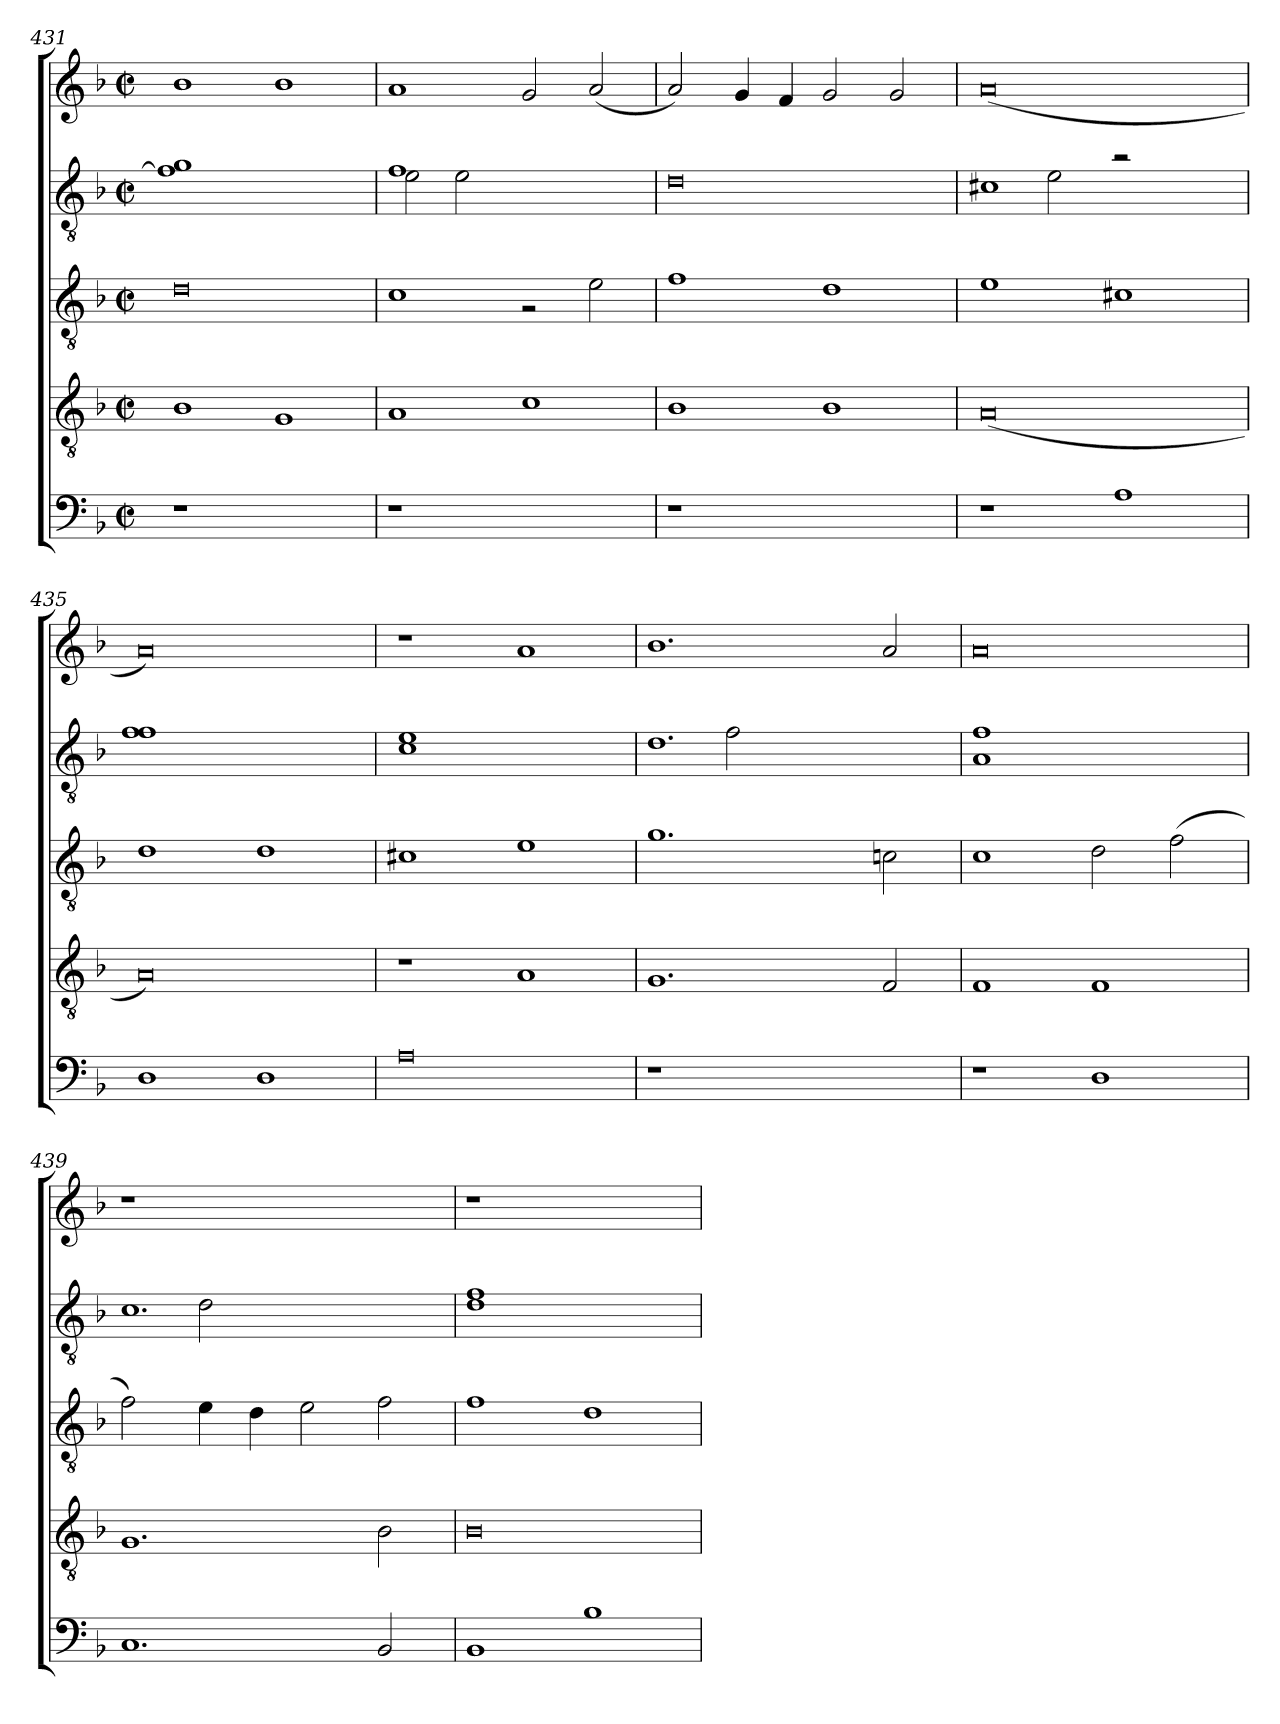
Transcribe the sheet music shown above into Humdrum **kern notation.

**kern	**kern	**kern	**kern	**kern
*part5	*part4	*part3	*part2	*part1
*staff5	*staff4	*staff3	*staff2	*staff1
*clefF4	*clefGv2	*clefGv2	*clefGv2	*clefG2
*k[b-]	*k[b-]	*k[b-]	*k[b-]	*k[b-]
*F:	*F:	*F:	*F:	*F:
*M2/2	*M2/2	*M2/2	*M2/2	*M2/2
*met(c|)	*met(c|)	*met(c|)	*met(c|)	*met(c|)
=431	=431	=431	=431	=431
1r	1B-	0d	1f] 1g	1b-
1ryy	1G	.	1ryy	1b-
=432	=432	=432	=432	=432
*	*	*	*^	*
1r	1A	1c	1f	2e\	1a
.	.	.	.	2e\	.
1ryy	1c	2rG	1ryy	1ryy	2g/
.	.	2e\	.	.	(<2a/
*	*	*	*v	*v	*
=433	=433	=433	=433	=433
1r	1B-	1f	0d	2a/)
.	.	.	.	4g/
.	.	.	.	4f/
1ryy	1B-	1d	.	2g/
.	.	.	.	2g/
=434	=434	=434	=434	=434
*	*	*	*^	*
1r	(<0A	1e	1c#X	2ryy	(<0a
.	.	.	.	2e\	.
1A	.	1c#X	2ra	2ryy	.
.	.	.	2ryy	2ryy	.
*	*	*	*v	*v	*
=435	=435	=435	=435	=435
1D	0A)	1d	1f 1f	0a)
1D	.	1d	1ryy	.
!!LO:LB:g=z
=436	=436	=436	=436	=436
0A	1r	1c#X	1c 1e	1r
.	1A	1e	1ryy	1a
=437	=437	=437	=437	=437
*	*	*	*^	*
1r	1.G	1.g	1.d	2ryy	1.b-
.	.	.	.	2f\	.
1ryy	.	.	.	2ryy	.
.	2F/	2cn\	2ryy	2ryy	2a/
*	*	*	*v	*v	*
=438	=438	=438	=438	=438
1r	1F	1c	1A 1f	0a
1D	1F	2d\	1ryy	.
.	.	(>2f\	.	.
=439	=439	=439	=439	=439
*	*	*	*^	*
1.C	1.G	2f\)	1.c	2ryy	1r
.	.	4e\	.	2d\	.
.	.	4d\	.	.	.
.	.	2e\	.	2ryy	1ryy
2BB-/	2B-\	2f\	2ryy	2ryy	.
*	*	*	*v	*v	*
=440	=440	=440	=440	=440
1BB-	0B-	1f	1d 1f	1r
1B-	.	1d	1ryy	1ryy
=	=	=	=	=
*-	*-	*-	*-	*-
